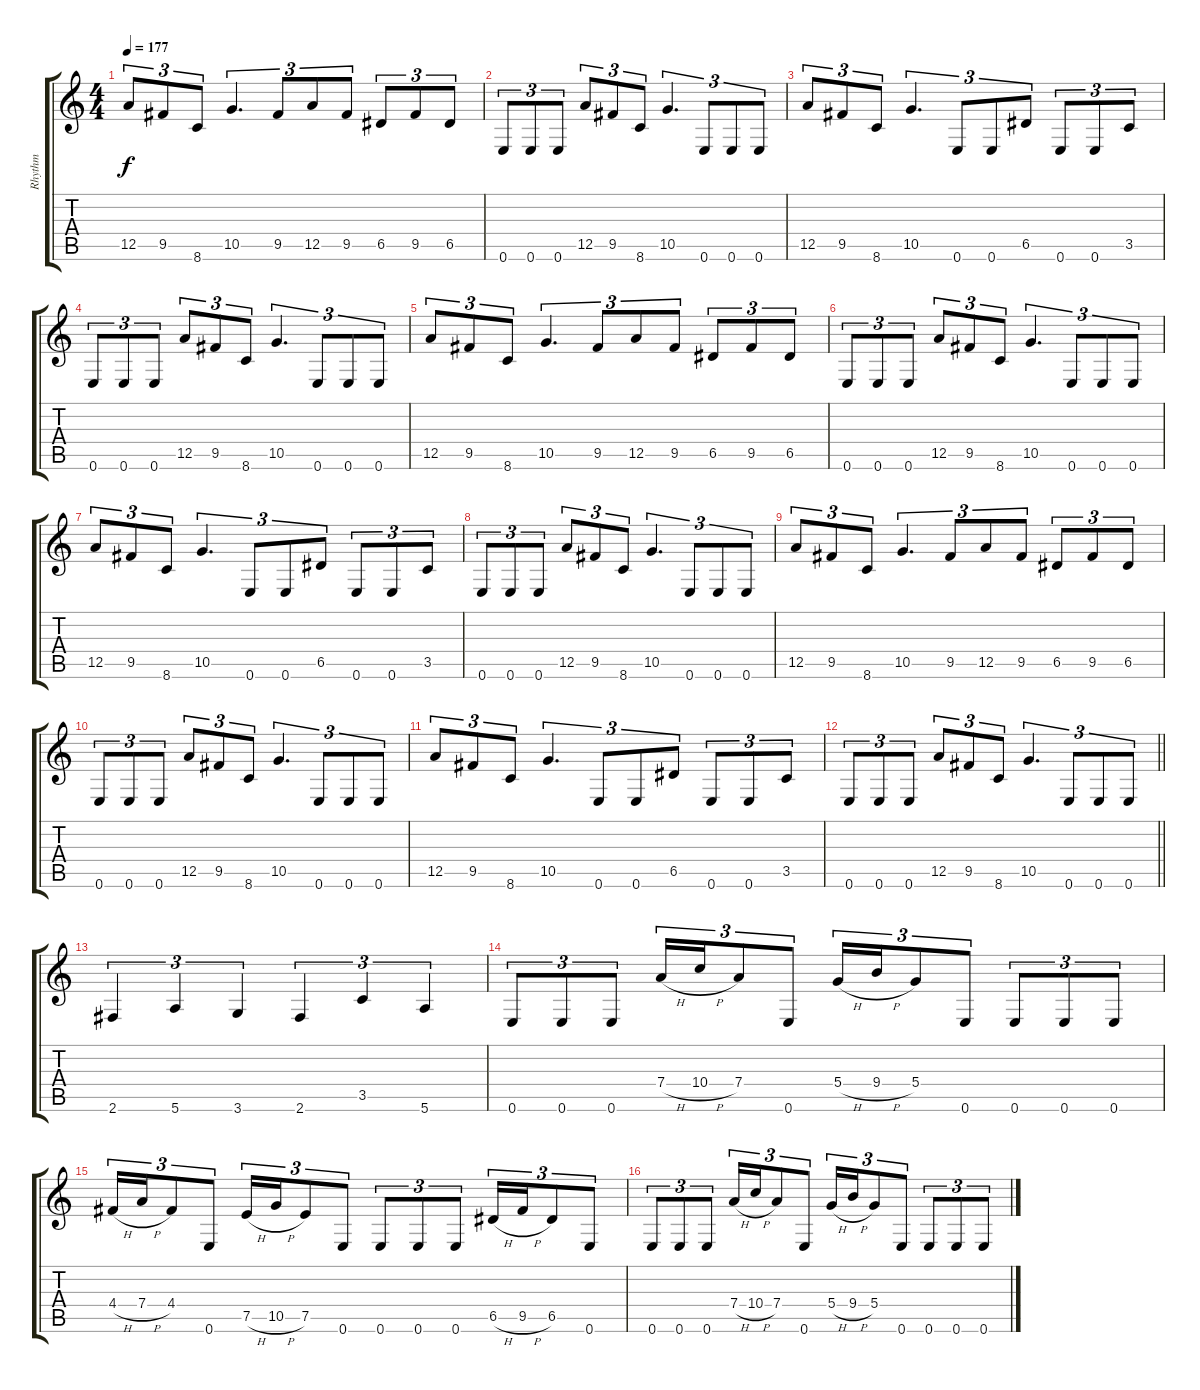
\track ("Rhythm" "Rhythm") {instrument distortionguitar}
\staff {score tabs}
\tuning (E4 B3 G3 D3 A2 E2) {hide}
\ts (4 4)
\tempo 177
\clef g2
\ks c
12.5.8{tu (3 2) dy f} 9.5.8{tu (3 2)} 8.6.8{tu (3 2)} 10.5.4{d tu (3 2)} 9.5.8{tu (3 2)} 12.5.8{tu (3 2)} 9.5.8{tu (3 2)} 6.5.8{tu (3 2)} 9.5.8{tu (3 2)} 6.5.8{tu (3 2)} |
0.6.8{tu (3 2)} 0.6.8{tu (3 2)} 0.6.8{tu (3 2)} 12.5.8{tu (3 2)} 9.5.8{tu (3 2)} 8.6.8{tu (3 2)} 10.5.4{d tu (3 2)} 0.6.8{tu (3 2)} 0.6.8{tu (3 2)} 0.6.8{tu (3 2)} |
12.5.8{tu (3 2)} 9.5.8{tu (3 2)} 8.6.8{tu (3 2)} 10.5.4{d tu (3 2)} 0.6.8{tu (3 2)} 0.6.8{tu (3 2)} 6.5.8{tu (3 2)} 0.6.8{tu (3 2)} 0.6.8{tu (3 2)} 3.5.8{tu (3 2)} |
0.6.8{tu (3 2)} 0.6.8{tu (3 2)} 0.6.8{tu (3 2)} 12.5.8{tu (3 2)} 9.5.8{tu (3 2)} 8.6.8{tu (3 2)} 10.5.4{d tu (3 2)} 0.6.8{tu (3 2)} 0.6.8{tu (3 2)} 0.6.8{tu (3 2)} |
12.5.8{tu (3 2)} 9.5.8{tu (3 2)} 8.6.8{tu (3 2)} 10.5.4{d tu (3 2)} 9.5.8{tu (3 2)} 12.5.8{tu (3 2)} 9.5.8{tu (3 2)} 6.5.8{tu (3 2)} 9.5.8{tu (3 2)} 6.5.8{tu (3 2)} |
0.6.8{tu (3 2)} 0.6.8{tu (3 2)} 0.6.8{tu (3 2)} 12.5.8{tu (3 2)} 9.5.8{tu (3 2)} 8.6.8{tu (3 2)} 10.5.4{d tu (3 2)} 0.6.8{tu (3 2)} 0.6.8{tu (3 2)} 0.6.8{tu (3 2)} |
12.5.8{tu (3 2)} 9.5.8{tu (3 2)} 8.6.8{tu (3 2)} 10.5.4{d tu (3 2)} 0.6.8{tu (3 2)} 0.6.8{tu (3 2)} 6.5.8{tu (3 2)} 0.6.8{tu (3 2)} 0.6.8{tu (3 2)} 3.5.8{tu (3 2)} |
0.6.8{tu (3 2)} 0.6.8{tu (3 2)} 0.6.8{tu (3 2)} 12.5.8{tu (3 2)} 9.5.8{tu (3 2)} 8.6.8{tu (3 2)} 10.5.4{d tu (3 2)} 0.6.8{tu (3 2)} 0.6.8{tu (3 2)} 0.6.8{tu (3 2)} |
12.5.8{tu (3 2)} 9.5.8{tu (3 2)} 8.6.8{tu (3 2)} 10.5.4{d tu (3 2)} 9.5.8{tu (3 2)} 12.5.8{tu (3 2)} 9.5.8{tu (3 2)} 6.5.8{tu (3 2)} 9.5.8{tu (3 2)} 6.5.8{tu (3 2)} |
0.6.8{tu (3 2)} 0.6.8{tu (3 2)} 0.6.8{tu (3 2)} 12.5.8{tu (3 2)} 9.5.8{tu (3 2)} 8.6.8{tu (3 2)} 10.5.4{d tu (3 2)} 0.6.8{tu (3 2)} 0.6.8{tu (3 2)} 0.6.8{tu (3 2)} |
12.5.8{tu (3 2)} 9.5.8{tu (3 2)} 8.6.8{tu (3 2)} 10.5.4{d tu (3 2)} 0.6.8{tu (3 2)} 0.6.8{tu (3 2)} 6.5.8{tu (3 2)} 0.6.8{tu (3 2)} 0.6.8{tu (3 2)} 3.5.8{tu (3 2)} |
\barLineRight lightlight
0.6.8{tu (3 2)} 0.6.8{tu (3 2)} 0.6.8{tu (3 2)} 12.5.8{tu (3 2)} 9.5.8{tu (3 2)} 8.6.8{tu (3 2)} 10.5.4{d tu (3 2)} 0.6.8{tu (3 2)} 0.6.8{tu (3 2)} 0.6.8{tu (3 2)} |
2.6.4{tu (3 2)} 5.6.4{tu (3 2)} 3.6.4{tu (3 2)} 2.6.4{tu (3 2)} 3.5.4{tu (3 2)} 5.6.4{tu (3 2)} |
0.6.8{tu (3 2)} 0.6.8{tu (3 2)} 0.6.8{tu (3 2)} 7.4{h}.16{tu (3 2)} 10.4{h}.16{tu (3 2)} 7.4.8{tu (3 2)} 0.6.8{tu (3 2)} 5.4{h}.16{tu (3 2)} 9.4{h}.16{tu (3 2)} 5.4.8{tu (3 2)} 0.6.8{tu (3 2)} 0.6.8{tu (3 2)} 0.6.8{tu (3 2)} 0.6.8{tu (3 2)} |
4.4{h}.16{tu (3 2)} 7.4{h}.16{tu (3 2)} 4.4.8{tu (3 2)} 0.6.8{tu (3 2)} 7.5{h}.16{tu (3 2)} 10.5{h}.16{tu (3 2)} 7.5.8{tu (3 2)} 0.6.8{tu (3 2)} 0.6.8{tu (3 2)} 0.6.8{tu (3 2)} 0.6.8{tu (3 2)} 6.5{h}.16{tu (3 2)} 9.5{h}.16{tu (3 2)} 6.5.8{tu (3 2)} 0.6.8{tu (3 2)} |
0.6.8{tu (3 2)} 0.6.8{tu (3 2)} 0.6.8{tu (3 2)} 7.4{h}.16{tu (3 2)} 10.4{h}.16{tu (3 2)} 7.4.8{tu (3 2)} 0.6.8{tu (3 2)} 5.4{h}.16{tu (3 2)} 9.4{h}.16{tu (3 2)} 5.4.8{tu (3 2)} 0.6.8{tu (3 2)} 0.6.8{tu (3 2)} 0.6.8{tu (3 2)} 0.6.8{tu (3 2)}
